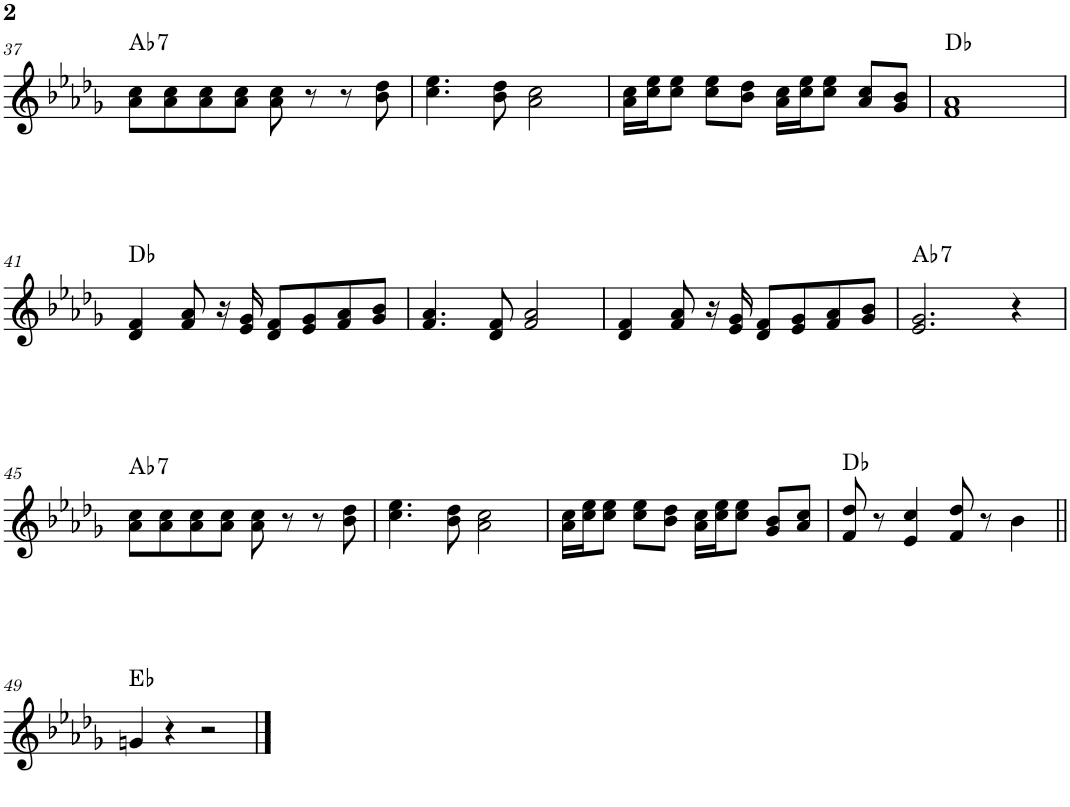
**kern	**harte
*part1	*part1
*staff1	*
*I"Piano	*
*I'Pno.	*
!!LO:PB:g=z
*clefG2	*
*k[b-e-a-d-g-]	*
*M4/4	*
=37	=37
!	!LO:H:kt=7
8a-\ 8cc\L	Ab:7
8a-\ 8cc\	.
8a-\ 8cc\	.
8a-\ 8cc\J	.
8a-\ 8cc\	.
8r	.
8r	.
8b-\ 8dd-\	.
=38	=38
4.cc\ 4.ee-\	.
8b-\ 8dd-\	.
2a-\ 2cc\	.
=39	=39
16a-\ 16cc\LL	.
16cc\ 16ee-\J	.
8cc\ 8ee-\J	.
8cc\ 8ee-\L	.
8b-\ 8dd-\J	.
16a-\ 16cc\LL	.
16cc\ 16ee-\J	.
8cc\ 8ee-\J	.
8a-/ 8cc/L	.
8g-/ 8b-/J	.
=40	=40
1f 1a-	Db:maj
!!LO:LB:g=z
=41	=41
4d-/ 4f/	Db:maj
8f/ 8a-/	.
16r	.
16e-/ 16g-/	.
8d-/ 8f/L	.
8e-/ 8g-/	.
8f/ 8a-/	.
8g-/ 8b-/J	.
=42	=42
4.f/ 4.a-/	.
8d-/ 8f/	.
2f/ 2a-/	.
=43	=43
4d-/ 4f/	.
8f/ 8a-/	.
16r	.
16e-/ 16g-/	.
8d-/ 8f/L	.
8e-/ 8g-/	.
8f/ 8a-/	.
8g-/ 8b-/J	.
=44	=44
!	!LO:H:kt=7
2.e-/ 2.g-/	Ab:7
4r	.
!!LO:LB:g=z
=45	=45
!	!LO:H:kt=7
8a-\ 8cc\L	Ab:7
8a-\ 8cc\	.
8a-\ 8cc\	.
8a-\ 8cc\J	.
8a-\ 8cc\	.
8r	.
8r	.
8b-\ 8dd-\	.
=46	=46
4.cc\ 4.ee-\	.
8b-\ 8dd-\	.
2a-\ 2cc\	.
=47	=47
16a-\ 16cc\LL	.
16cc\ 16ee-\J	.
8cc\ 8ee-\J	.
8cc\ 8ee-\L	.
8b-\ 8dd-\J	.
16a-\ 16cc\LL	.
16cc\ 16ee-\J	.
8cc\ 8ee-\J	.
8g-/ 8b-/L	.
8a-/ 8cc/J	.
=48	=48
8f/ 8dd-/	Db:maj
8r	.
4e-/ 4cc/	.
8f/ 8dd-/	.
8r	.
4b-\	.
!!LO:LB:g=z
=49||	=49||
4gn/	Eb:maj
4r	.
2r	.
==	==
*-	*-
